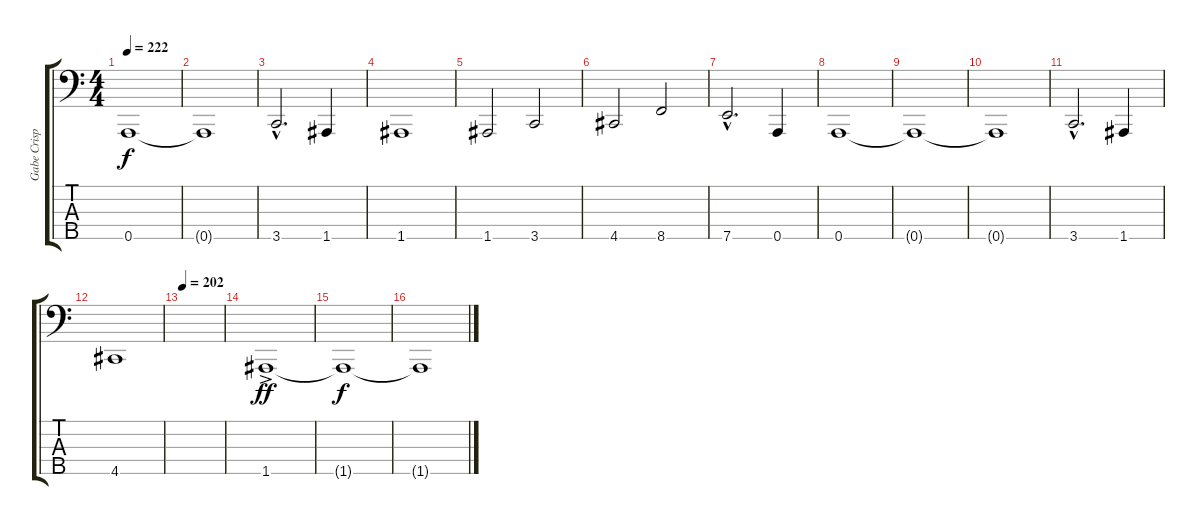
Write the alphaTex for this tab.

\track ("Gabe Crisp (Bass)" "Gabe Crisp") {instrument electricbasspick}
\staff {score tabs}
\tuning (G2 D2 A1 E1 A0) {hide}
\ts (4 4)
\tempo 222
\clef f4
\ks c
0.5{t}.1{dy f} |
0.5{t}.1 |
3.5{hac}.2{d} 1.5.4 |
1.5.1 |
1.5.2 3.5.2 |
4.5.2 8.5.2 |
7.5{hac}.2{d} 0.5.4 |
0.5.1 |
0.5{t}.1 |
0.5{t}.1 |
3.5{hac}.2{d} 1.5.4 |
4.5.1 |
\tempo 202
|
1.5{ac}.1{dy ff} |
1.5{t}.1{dy f} |
1.5{t}.1
